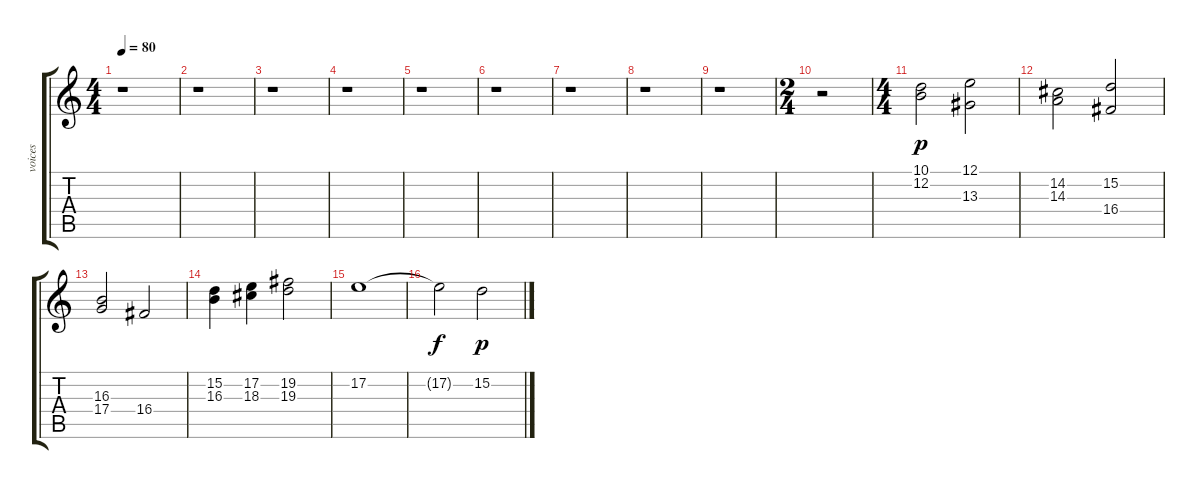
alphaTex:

\track ("voices" "voices") {instrument voiceoohs}
\staff {score tabs}
\tuning (E4 B3 G3 D3 A2 E2) {hide}
\ts (4 4)
\tempo 80
\clef g2
\ks c
r.1{dy p instrument voiceoohs} |
r.1 |
r.1 |
r.1 |
r.1 |
r.1 |
r.1 |
r.1 |
r.1 |
\ts (2 4)
r.2 |
\ts (4 4)
(10.1 12.2).2 (12.1 13.3).2 |
(14.2 14.3).2 (15.2 16.4).2 |
(16.3 17.4).2 16.4.2 |
(15.2 16.3).4 (17.2 18.3).4 (19.2 19.3).2 |
17.2.1 |
17.2{t}.2{dy f} 15.2.2{dy p}
